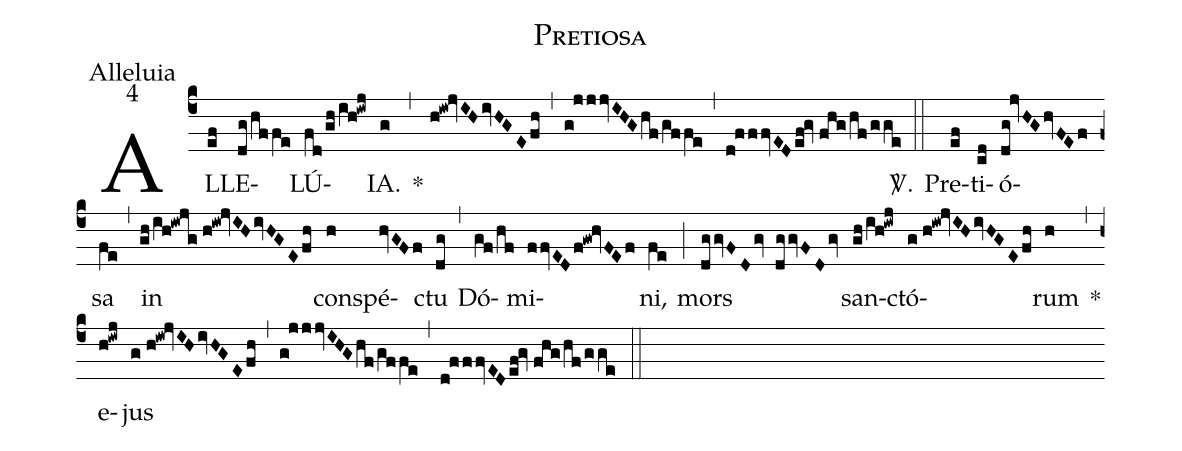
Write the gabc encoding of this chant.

name:Pretiosa;
office-part:Alleluia;
mode:4;
%%
(c4) AL(ef)LE(dg/hffe)LÚ(fd/gh/ih!iwj)IA.(g) *(,) (h!iw!jvIHivHGEfh) (,) (g!jjjvIHGhf/gffe) (,) (d!fffvED/ef!gv//fhg/hf/gge) <sp>V/</sp>.(::) Pre(ef)ti(cd)ó(dg!jvHGhvFEf)sa(fe) (,) in(gh/ih!iwjg//h!iw!jvIHivHGEfh) con(h)spé(hvGFf)ctu(dg) (,) Dó(gf/hf)mi(ffvEDf!gw!hvFEf)ni,(fe) (;) mors(dggvFDgv////dggvFDgv) san(gh/ih!iwj)ctó(g//h!iw!jvIHivHGEfh)rum(h) *(,) e(h!iwj)jus(g//h!iw!jvIHivHGEfh) (,) (g!jjjvIHGhf/gffe) (,) (d!fffvEDef!gv//fhg/hf/gge) (::)
